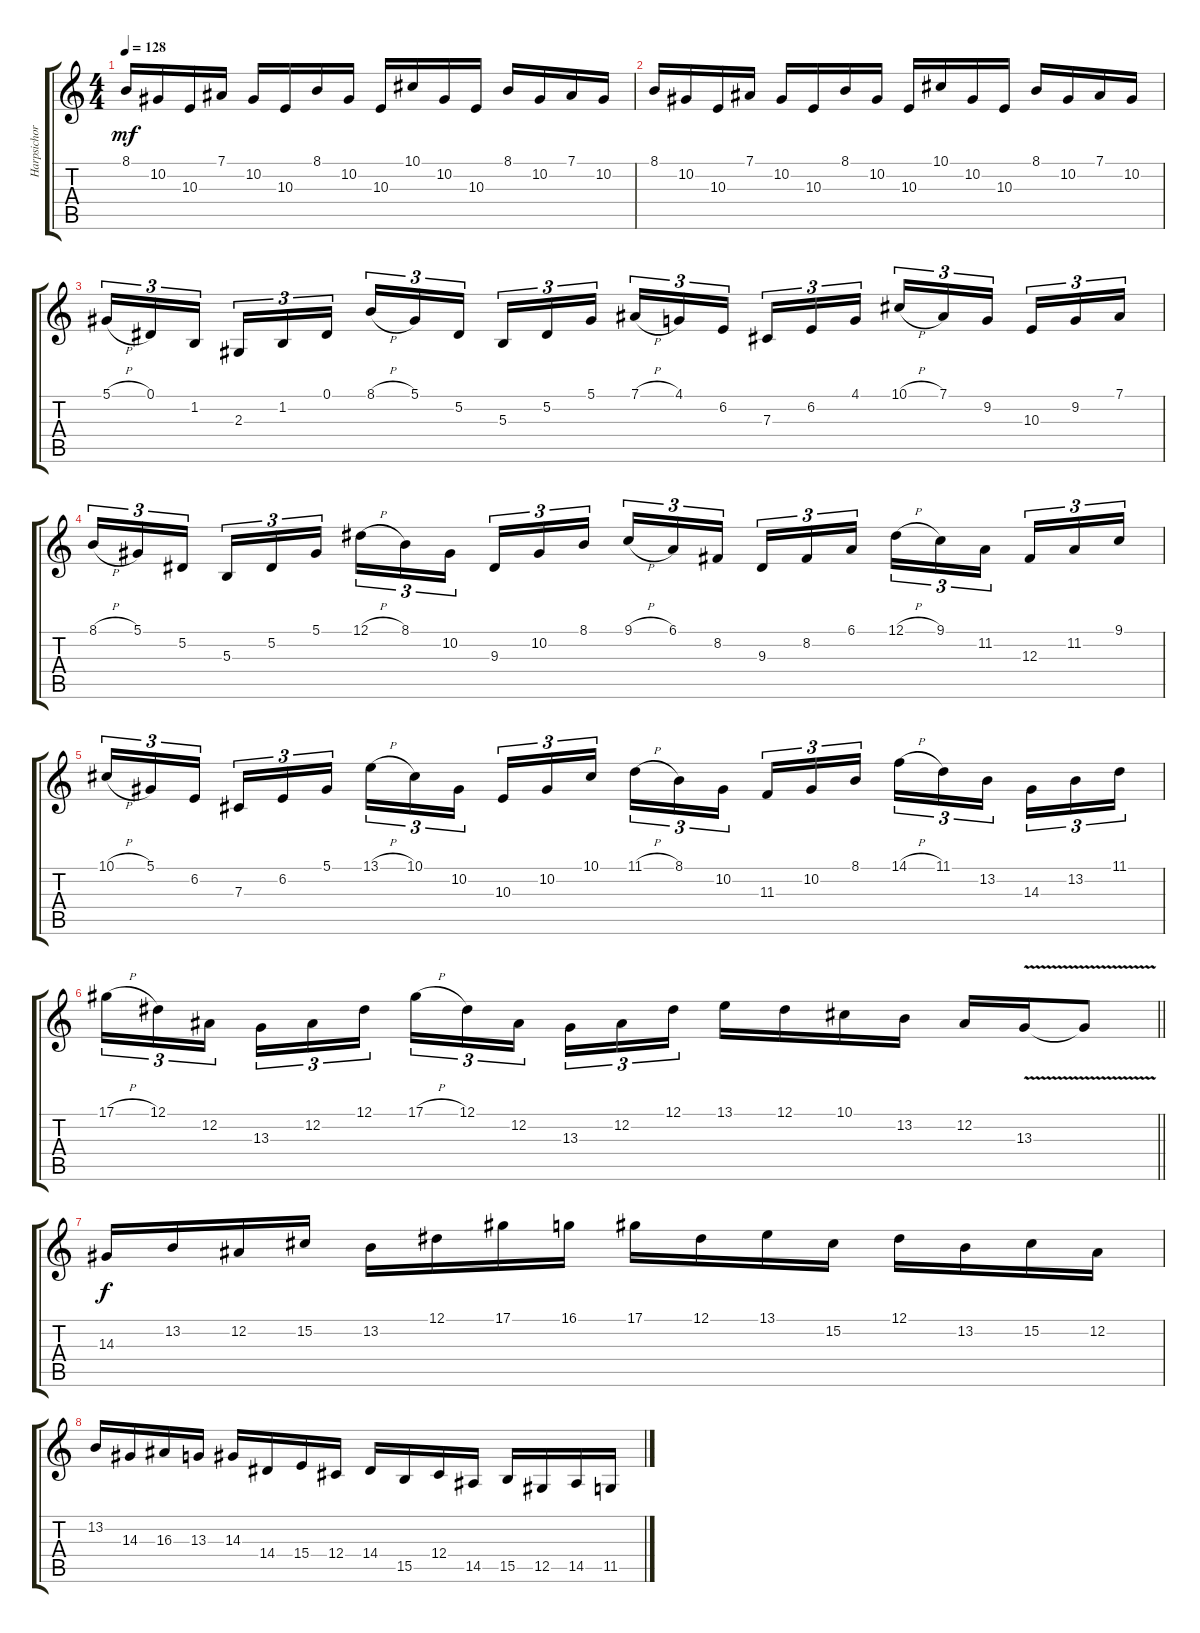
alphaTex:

\track ("Harpsichord" "Harpsichor") {instrument harpsichord}
\staff {score tabs}
\tuning (Eb4 Bb3 Gb3 Db3 Ab2 Eb2) {hide}
\ts (4 4)
\tempo 128
\clef g2
\ks c
8.1.16{dy mf} 10.2.16 10.3.16 7.1.16 10.2.16 10.3.16 8.1.16 10.2.16 10.3.16 10.1.16 10.2.16 10.3.16 8.1.16 10.2.16 7.1.16 10.2.16 |
8.1.16 10.2.16 10.3.16 7.1.16 10.2.16 10.3.16 8.1.16 10.2.16 10.3.16 10.1.16 10.2.16 10.3.16 8.1.16 10.2.16 7.1.16 10.2.16 |
5.1{h}.16{tu (3 2)} 0.1.16{tu (3 2)} 1.2.16{tu (3 2) beam splitsecondary} 2.3.16{tu (3 2)} 1.2.16{tu (3 2)} 0.1.16{tu (3 2)} 8.1{h}.16{tu (3 2)} 5.1.16{tu (3 2)} 5.2.16{tu (3 2) beam splitsecondary} 5.3.16{tu (3 2)} 5.2.16{tu (3 2)} 5.1.16{tu (3 2)} 7.1{h}.16{tu (3 2)} 4.1.16{tu (3 2)} 6.2.16{tu (3 2) beam splitsecondary} 7.3.16{tu (3 2)} 6.2.16{tu (3 2)} 4.1.16{tu (3 2)} 10.1{h}.16{tu (3 2)} 7.1.16{tu (3 2)} 9.2.16{tu (3 2) beam splitsecondary} 10.3.16{tu (3 2)} 9.2.16{tu (3 2)} 7.1.16{tu (3 2)} |
8.1{h}.16{tu (3 2)} 5.1.16{tu (3 2)} 5.2.16{tu (3 2) beam splitsecondary} 5.3.16{tu (3 2)} 5.2.16{tu (3 2)} 5.1.16{tu (3 2)} 12.1{h}.16{tu (3 2)} 8.1.16{tu (3 2)} 10.2.16{tu (3 2) beam splitsecondary} 9.3.16{tu (3 2)} 10.2.16{tu (3 2)} 8.1.16{tu (3 2)} 9.1{h}.16{tu (3 2)} 6.1.16{tu (3 2)} 8.2.16{tu (3 2) beam splitsecondary} 9.3.16{tu (3 2)} 8.2.16{tu (3 2)} 6.1.16{tu (3 2)} 12.1{h}.16{tu (3 2)} 9.1.16{tu (3 2)} 11.2.16{tu (3 2) beam splitsecondary} 12.3.16{tu (3 2)} 11.2.16{tu (3 2)} 9.1.16{tu (3 2)} |
10.1{h}.16{tu (3 2)} 5.1.16{tu (3 2)} 6.2.16{tu (3 2) beam splitsecondary} 7.3.16{tu (3 2)} 6.2.16{tu (3 2)} 5.1.16{tu (3 2)} 13.1{h}.16{tu (3 2)} 10.1.16{tu (3 2)} 10.2.16{tu (3 2) beam splitsecondary} 10.3.16{tu (3 2)} 10.2.16{tu (3 2)} 10.1.16{tu (3 2)} 11.1{h}.16{tu (3 2)} 8.1.16{tu (3 2)} 10.2.16{tu (3 2) beam splitsecondary} 11.3.16{tu (3 2)} 10.2.16{tu (3 2)} 8.1.16{tu (3 2)} 14.1{h}.16{tu (3 2)} 11.1.16{tu (3 2)} 13.2.16{tu (3 2) beam splitsecondary} 14.3.16{tu (3 2)} 13.2.16{tu (3 2)} 11.1.16{tu (3 2)} |
\barLineRight lightlight
17.1{h}.16{tu (3 2)} 12.1.16{tu (3 2)} 12.2.16{tu (3 2) beam splitsecondary} 13.3.16{tu (3 2)} 12.2.16{tu (3 2)} 12.1.16{tu (3 2)} 17.1{h}.16{tu (3 2)} 12.1.16{tu (3 2)} 12.2.16{tu (3 2) beam splitsecondary} 13.3.16{tu (3 2)} 12.2.16{tu (3 2)} 12.1.16{tu (3 2)} 13.1.16 12.1.16 10.1.16 13.2.16 12.2.16 13.3{v}.16 13.3{t}.8 |
\section ("" "")
14.3.16{dy f} 13.2.16 12.2.16 15.2.16 13.2.16 12.1.16 17.1.16 16.1.16 17.1.16 12.1.16 13.1.16 15.2.16 12.1.16 13.2.16 15.2.16 12.2.16 |
13.2.16 14.3.16 16.3.16 13.3.16 14.3.16 14.4.16 15.4.16 12.4.16 14.4.16 15.5.16 12.4.16 14.5.16 15.5.16 12.5.16 14.5.16 11.5.16
